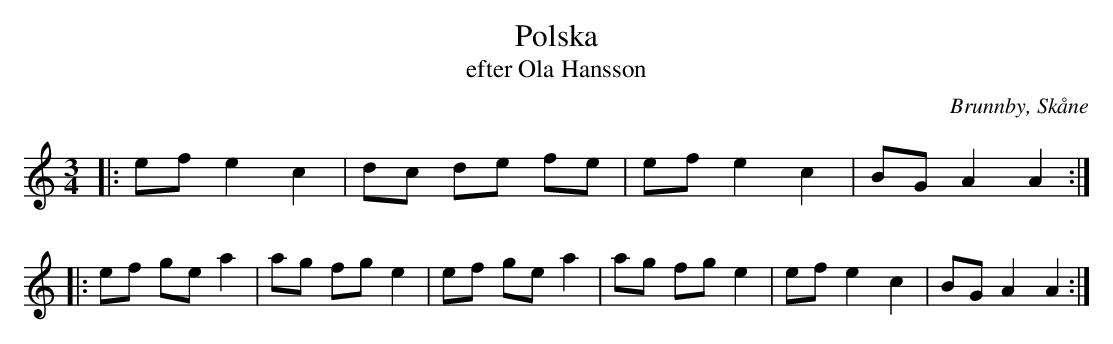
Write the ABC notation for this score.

X:1
T:Polska
T:efter Ola Hansson
O:Brunnby, Skåne
M:3/4
L:1/8
K:C
|: ef e2 c2 | dc de fe | ef e2 c2 | BG A2 A2 :|
|: ef ge a2 | ag fg e2 | ef ge a2 | ag fg e2 | ef e2 c2 | BG A2 A2 :|
